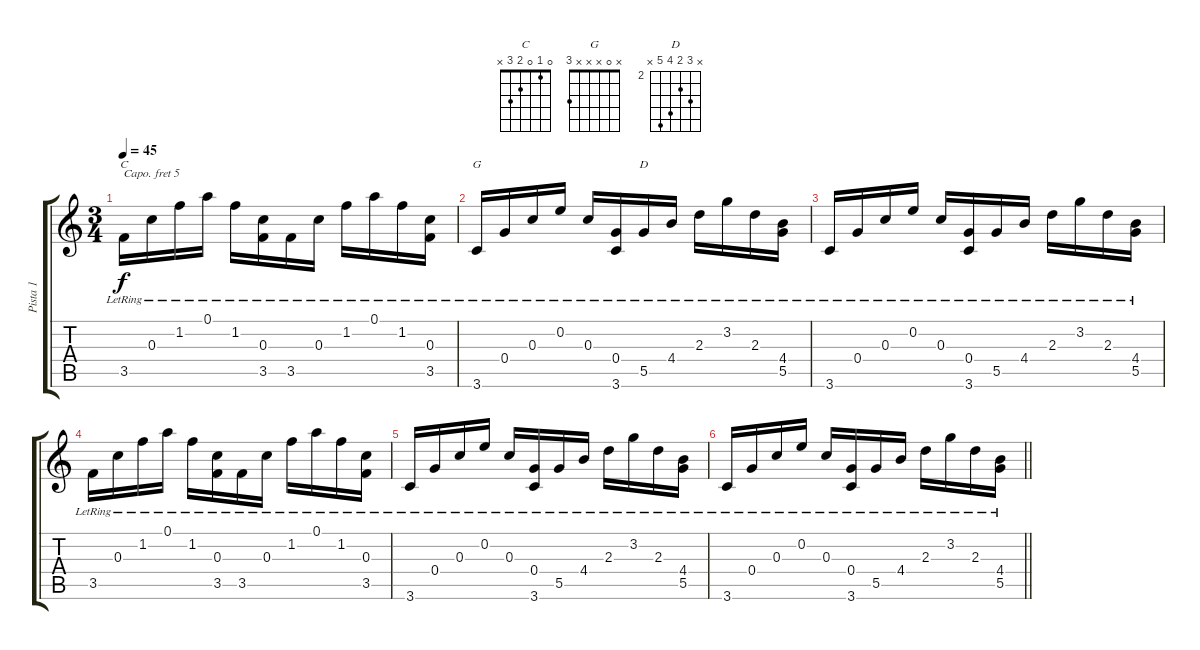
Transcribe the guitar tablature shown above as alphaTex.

\track ("Pista 1" "Pista 1") {instrument acousticguitarsteel}
\staff {score tabs}
\capo 5
\tuning (E4 B3 G3 D3 A2 E2) {hide}
\chord ("C" 0 1 0 2 3 x)
\chord ("G" x 0 x x x 3)
\chord ("D" x 4 3 5 6 x) {firstfret 2}
\ts (3 4)
\tempo 45
\clef g2
\ks c
3.5{lr}.16{ch "C" dy f} 0.3{lr}.16 1.2{lr}.16 0.1{lr}.16 1.2{lr}.16 (0.3{lr} 3.5{lr}).16 3.5{lr}.16 0.3{lr}.16 1.2{lr}.16 0.1{lr}.16 1.2{lr}.16 (0.3{lr} 3.5{lr}).16 |
3.6{lr}.16{ch "G"} 0.4{lr}.16 0.3{lr}.16 0.2{lr}.16 0.3{lr}.16 (0.4{lr} 3.6{lr}).16 5.5{lr}.16{ch "D"} 4.4{lr}.16 2.3{lr}.16 3.2{lr}.16 2.3{lr}.16 (4.4{lr} 5.5{lr}).16 |
3.6{lr}.16 0.4{lr}.16 0.3{lr}.16 0.2{lr}.16 0.3{lr}.16 (0.4{lr} 3.6{lr}).16 5.5{lr}.16 4.4{lr}.16 2.3{lr}.16 3.2{lr}.16 2.3{lr}.16 (4.4{lr} 5.5{lr}).16 |
3.5{lr}.16 0.3{lr}.16 1.2{lr}.16 0.1{lr}.16 1.2{lr}.16 (0.3{lr} 3.5{lr}).16 3.5{lr}.16 0.3{lr}.16 1.2{lr}.16 0.1{lr}.16 1.2{lr}.16 (0.3{lr} 3.5{lr}).16 |
3.6{lr}.16 0.4{lr}.16 0.3{lr}.16 0.2{lr}.16 0.3{lr}.16 (0.4{lr} 3.6{lr}).16 5.5{lr}.16 4.4{lr}.16 2.3{lr}.16 3.2{lr}.16 2.3{lr}.16 (4.4{lr} 5.5{lr}).16 |
\barLineRight lightlight
3.6{lr}.16 0.4{lr}.16 0.3{lr}.16 0.2{lr}.16 0.3{lr}.16 (0.4{lr} 3.6{lr}).16 5.5{lr}.16 4.4{lr}.16 2.3{lr}.16 3.2{lr}.16 2.3{lr}.16 (4.4{lr} 5.5{lr}).16
